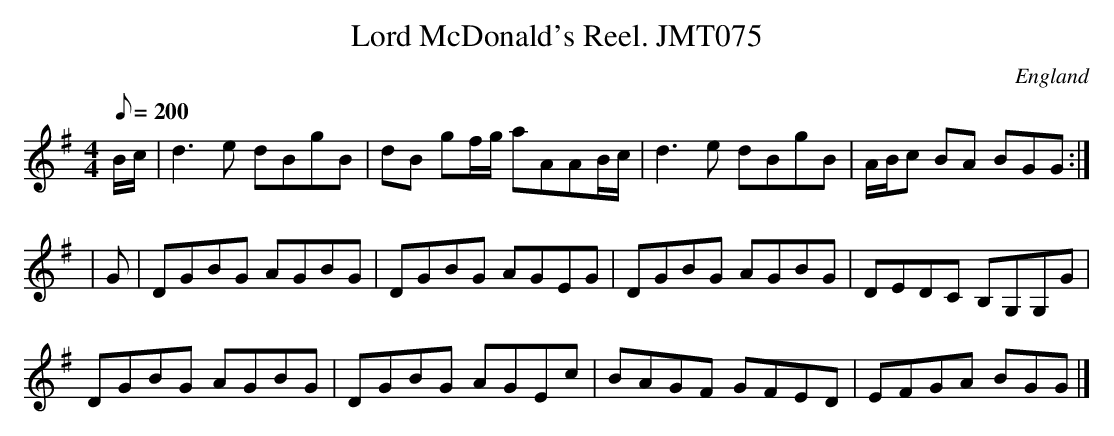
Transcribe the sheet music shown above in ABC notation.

X:1
T:Lord McDonald's Reel. JMT075
M:4/4
L:1/8
Q:200
O:England
K:G
B/c/|d3e dBgB|dB gf/g/ aAAB/c/|d3e dBgB|A/B/c BA BGG:|!
|G|DGBG AGBG|DGBG AGEG|DGBG AGBG|DEDC B,G,G,G|!
DGBG AGBG|DGBG AGEc|BAGF GFED|EFGA BGG|]
